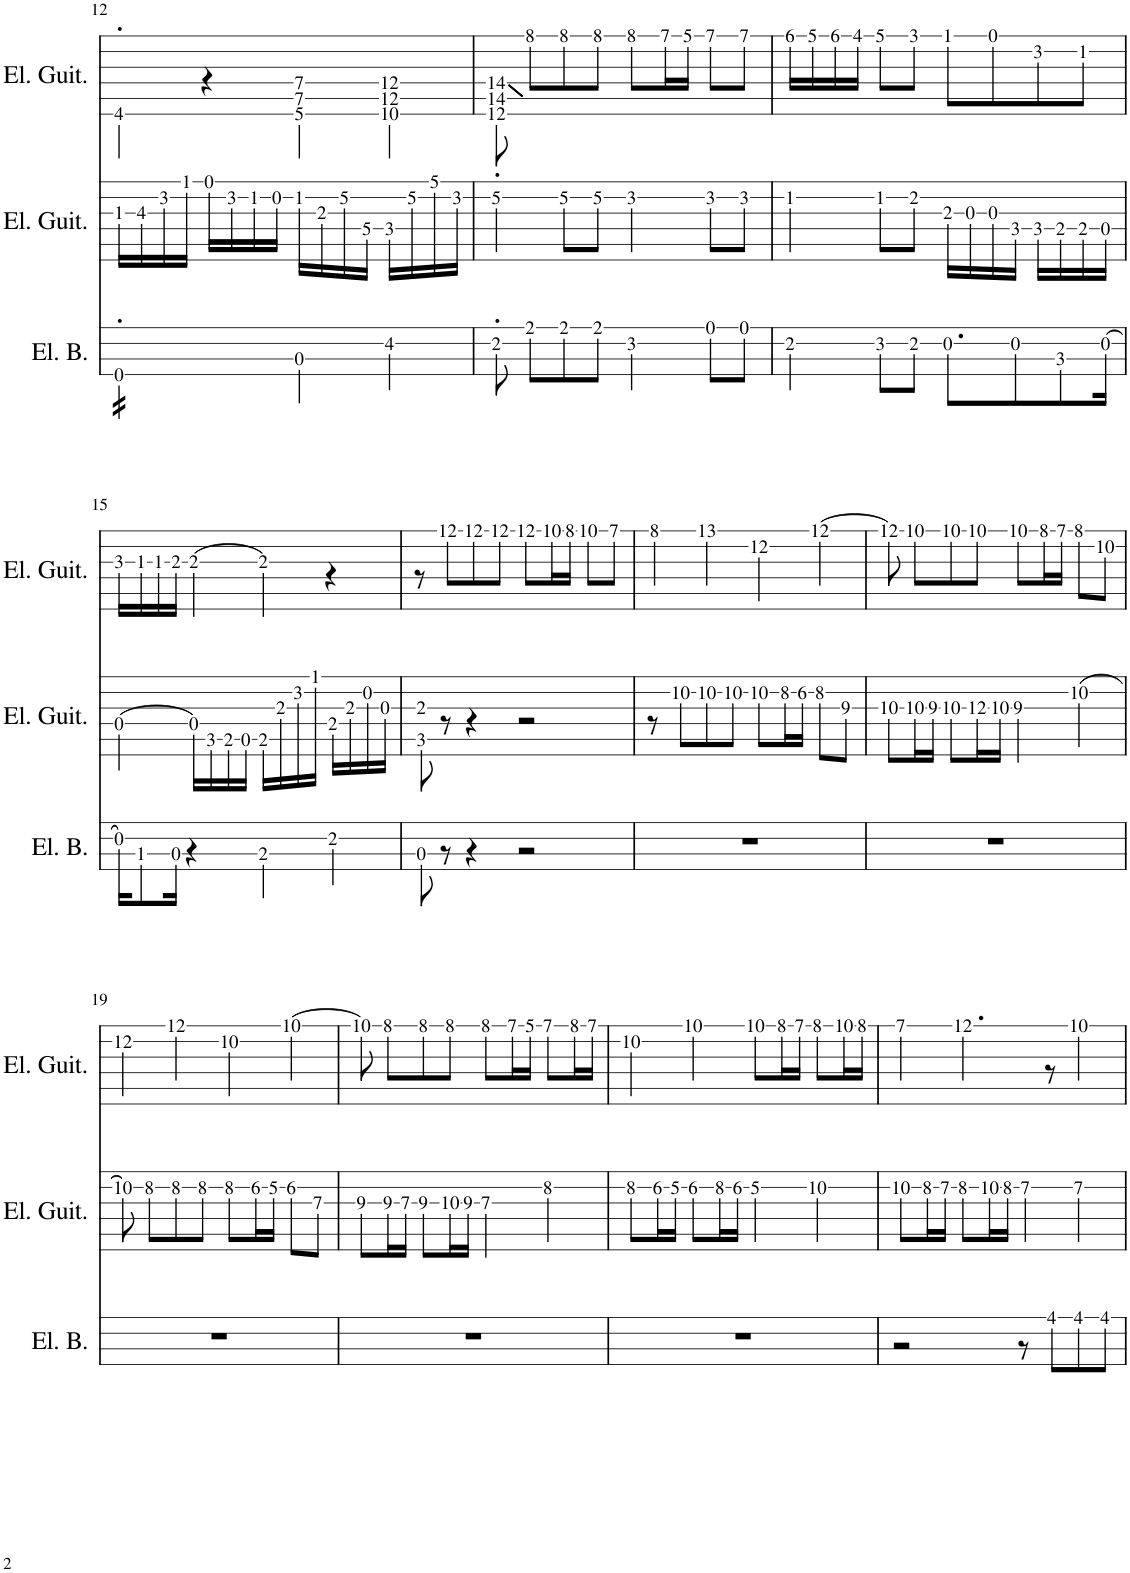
**kern	**kern	**kern
*part3	*part2	*part1
*staff3	*staff2	*staff1
*I"Electric Bass	*I"Electric Guitar	*I"Electric Guitar
*I'El. B.	*I'El. Guit.	*I'El. Guit.
!!LO:PB:g=z
*	*	*
*Trd7c12	*	*
*k[]	*k[]	*k[]
*M4/4	*M4/4	*M4/4
=12	=12	=12
2EE'\	16G#\LL	4GG#'\
.	16B\	.
.	16d\	.
.	16f\JJ	.
.	16e\LL	4r
.	16d\	.
.	16c\	.
.	16B\JJ	.
4AA\	16c\LL	4AA\ 4E\ 4A\
.	16A\	.
.	16e\	.
.	16G\JJ	.
4F#\	16F\LL	4D\ 4A\ 4d\
.	16e\	.
.	16a\	.
.	16d\JJ	.
=13	=13	=13
8E'\	4e'\	8E\ 8B\ 8e\
8A\L	.	8cc\L
8A\	8e\L	8cc\
8A\J	8e\J	8cc\J
4F\	4d\	8cc\L
.	.	16b\L
.	.	16a\JJ
8G\L	8d\L	8b\L
8G\J	8d\J	8b\J
=14	=14	=14
4E\	4c\	16b-\LL
.	.	16a\
.	.	16b-\
.	.	16g#\JJ
8F\L	8c\L	8a\L
8E\J	8c#\J	8g\J
8.D\L	16A\LL	8f\L
.	16G\	.
.	16G\	8e\
8D\	16F\JJ	.
.	16F\LL	8d\
8C\	16E\	.
.	16E\	8c\J
[16D\Jk	16D\JJ	.
!!LO:LB:g=z
=15	=15	=15
16D\KL]	[4D\	16B-\LL
8BB-\	.	16G#\
.	.	16G#\
16AA\Jk	.	16A\JJ
4r	16D\LL]	[4A\
.	16C\	.
.	16BB\	.
.	16AA\JJ	.
4BB\	16BB\LL	4A\]
.	16A\	.
.	16d\	.
.	16f\JJ	.
4E\	16E\LL	4r
.	16A\	.
.	16B\	.
.	16G\JJ	.
=16	=16	=16
8AA\	8C\ 8A\	8r
8r	8r	8ee\L
4r	4r	8ee\
.	.	8ee\J
2r	2r	8ee\L
.	.	16dd\L
.	.	16cc\JJ
.	.	8dd\L
.	.	8b\J
=17	=17	=17
1r	8r	4cc\
.	8a\L	.
.	8a\	4ff\
.	8a\J	.
.	8a\L	4b\
.	16g\L	.
.	16f\JJ	.
.	8g\L	[4ee\
.	8e\J	.
=18	=18	=18
1r	8f\L	8ee\]
.	16f\L	8dd\L
.	16e\JJ	.
.	8f\L	8dd\
.	16g\L	8dd\J
.	16f\JJ	.
.	4e\	8dd\L
.	.	16cc\L
.	.	16b\JJ
.	[4a\	8cc\L
.	.	8a\J
!!LO:LB:g=z
=19	=19	=19
1r	8a\]	4b\
.	8g\L	.
.	8g\	4ee\
.	8g\J	.
.	8g\L	4a\
.	16f\L	.
.	16e\JJ	.
.	8f\L	[4dd\
.	8d\J	.
=20	=20	=20
1r	8e\L	8dd\]
.	16e\L	8cc\L
.	16d\JJ	.
.	8e\L	8cc\
.	16f\L	8cc\J
.	16e\JJ	.
.	4d\	8cc\L
.	.	16b\L
.	.	16a\JJ
.	4g\	8b\L
.	.	16cc\L
.	.	16b\JJ
=21	=21	=21
1r	8g\L	4a\
.	16f\L	.
.	16e\JJ	.
.	8f\L	4dd\
.	16g\L	.
.	16f\JJ	.
.	4e\	8dd\L
.	.	16cc\L
.	.	16b\JJ
.	4a\	8cc\L
.	.	16dd\L
.	.	16cc\JJ
=22	=22	=22
2r	8a\L	4b\
.	16g\L	.
.	16f#\JJ	.
.	8g\L	4.ee\
.	16a\L	.
.	16g\JJ	.
8r	4f#\	.
8B\L	.	8r
8B\	4f#\	4dd\
8B\J	.	.
=	=	=
*-	*-	*-
